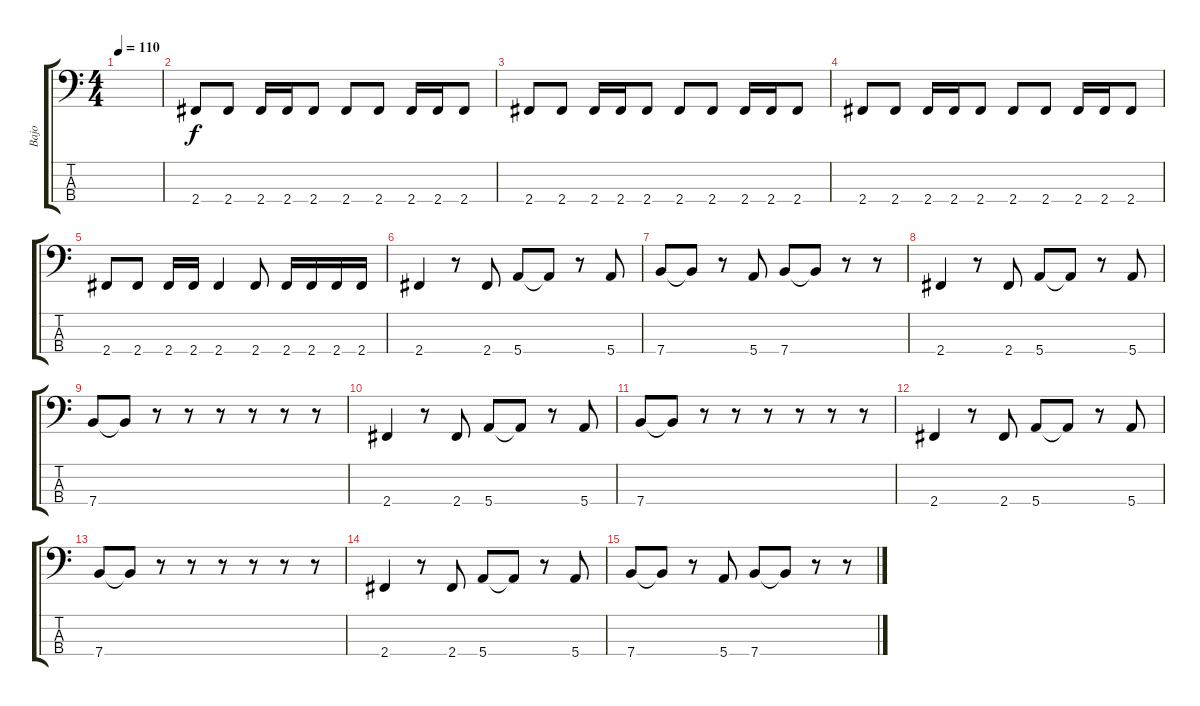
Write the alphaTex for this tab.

\track ("Bajo" "Bajo") {instrument electricbasspick}
\staff {score tabs}
\tuning (G2 D2 A1 E1) {hide}
\ts (4 4)
\tempo 110
\clef f4
\ks c
|
2.4.8 2.4.8 2.4.16 2.4.16 2.4.8 2.4.8 2.4.8 2.4.16 2.4.16 2.4.8 |
2.4.8 2.4.8 2.4.16 2.4.16 2.4.8 2.4.8 2.4.8 2.4.16 2.4.16 2.4.8 |
2.4.8 2.4.8 2.4.16 2.4.16 2.4.8 2.4.8 2.4.8 2.4.16 2.4.16 2.4.8 |
2.4.8 2.4.8 2.4.16 2.4.16 2.4.4 2.4.8 2.4.16 2.4.16 2.4.16 2.4.16 |
2.4.4 r.8 2.4.8 5.4.8 5.4{t}.8 r.8 5.4.8 |
7.4.8 7.4{t}.8 r.8 5.4.8 7.4.8 7.4{t}.8 r.8 r.8 |
2.4.4 r.8 2.4.8 5.4.8 5.4{t}.8 r.8 5.4.8 |
7.4.8 7.4{t}.8 r.8 r.8 r.8 r.8 r.8 r.8 |
2.4.4 r.8 2.4.8 5.4.8 5.4{t}.8 r.8 5.4.8 |
7.4.8 7.4{t}.8 r.8 r.8 r.8 r.8 r.8 r.8 |
2.4.4 r.8 2.4.8 5.4.8 5.4{t}.8 r.8 5.4.8 |
7.4.8 7.4{t}.8 r.8 r.8 r.8 r.8 r.8 r.8 |
2.4.4 r.8 2.4.8 5.4.8 5.4{t}.8 r.8 5.4.8 |
7.4.8 7.4{t}.8 r.8 5.4.8 7.4.8 7.4{t}.8 r.8 r.8
